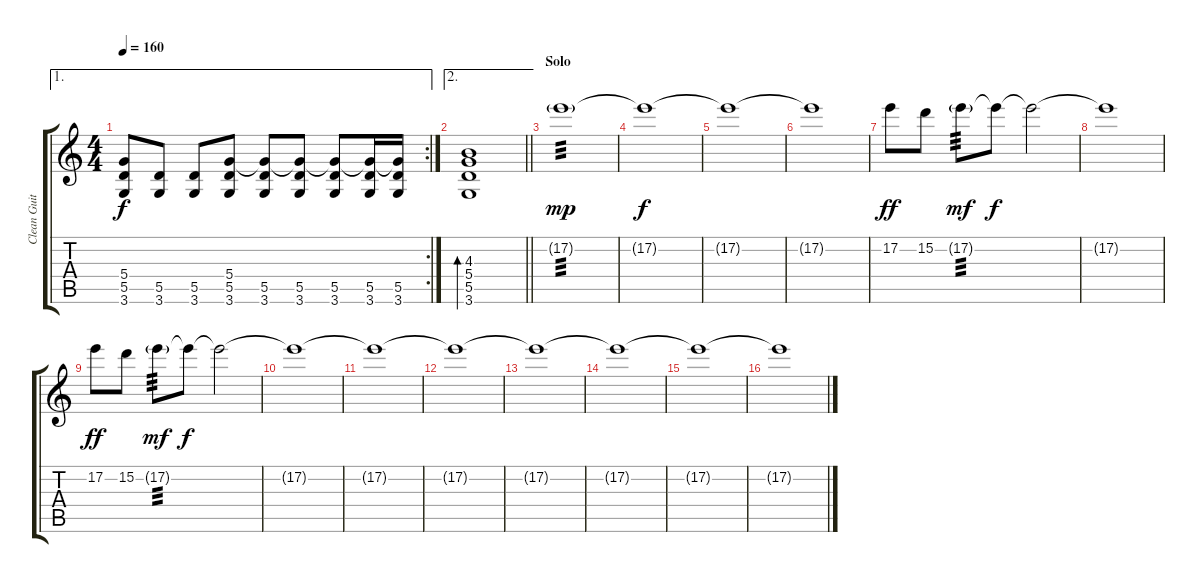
\track ("Clean Guitar " "Clean Guit") {instrument electricguitarmuted}
\staff {score tabs}
\tuning (E4 B3 G3 D3 A2 E2) {hide}
\ae 1
\rc 2
\ts (4 4)
\tempo 160
\clef g2
\ks c
(5.4 5.5 3.6).8{dy f} (5.5 3.6).8 (5.5 3.6).8 (5.4 5.5 3.6).8 (5.4{t} 5.5 3.6).8 (5.4{t} 5.5 3.6).8 (5.4{t} 5.5 3.6).8 (5.4{t} 5.5 3.6).16 (5.4{t} 5.5 3.6).16 |
\ae 2
\barLineRight lightlight
(4.3 5.4 5.5 3.6).1{bd 480} |
\section ("" "Solo")
17.2{g}.1{tp 3 dy mp} |
17.2{t}.1{dy f} |
17.2{t}.1 |
17.2{t}.1 |
17.2.8{dy ff} 15.2.8 17.2{g}.8{tp 3 dy mf} 17.2{t}.8{dy f} 17.2{t}.2 |
17.2{t}.1 |
17.2.8{dy ff} 15.2.8 17.2{g}.8{tp 3 dy mf} 17.2{t}.8{dy f} 17.2{t}.2 |
17.2{t}.1 |
17.2{t}.1 |
17.2{t}.1 |
17.2{t}.1 |
17.2{t}.1 |
17.2{t}.1 |
17.2{t}.1
